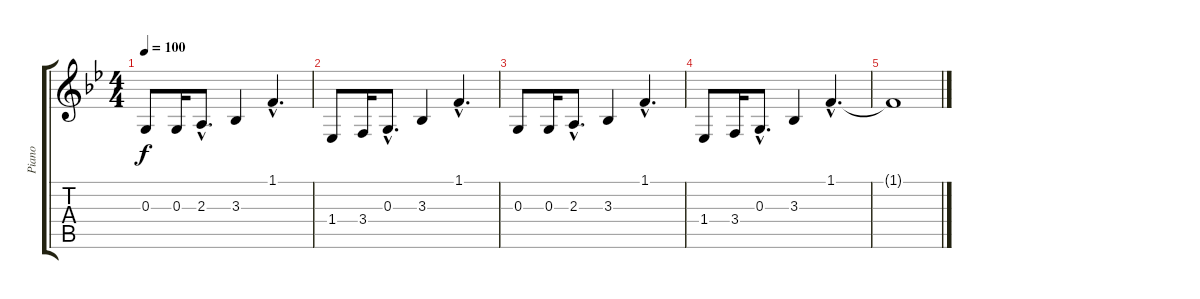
\track ("Piano" "Piano") {instrument acousticgrandpiano}
\staff {score tabs}
\tuning (E4 B3 G3 D3 A2 E2) {hide}
\ts (4 4)
\tempo 100
\clef g2
\ks gminor
0.3.8{dy f} 0.3.16 2.3{hac}.8{d} 3.3.4 1.1{hac}.4{d} |
1.4.8 3.4.16 0.3{hac}.8{d} 3.3.4 1.1{hac}.4{d} |
0.3.8 0.3.16 2.3{hac}.8{d} 3.3.4 1.1{hac}.4{d} |
1.4.8 3.4.16 0.3{hac}.8{d} 3.3.4 1.1{hac}.4{d} |
1.1{t}.1
